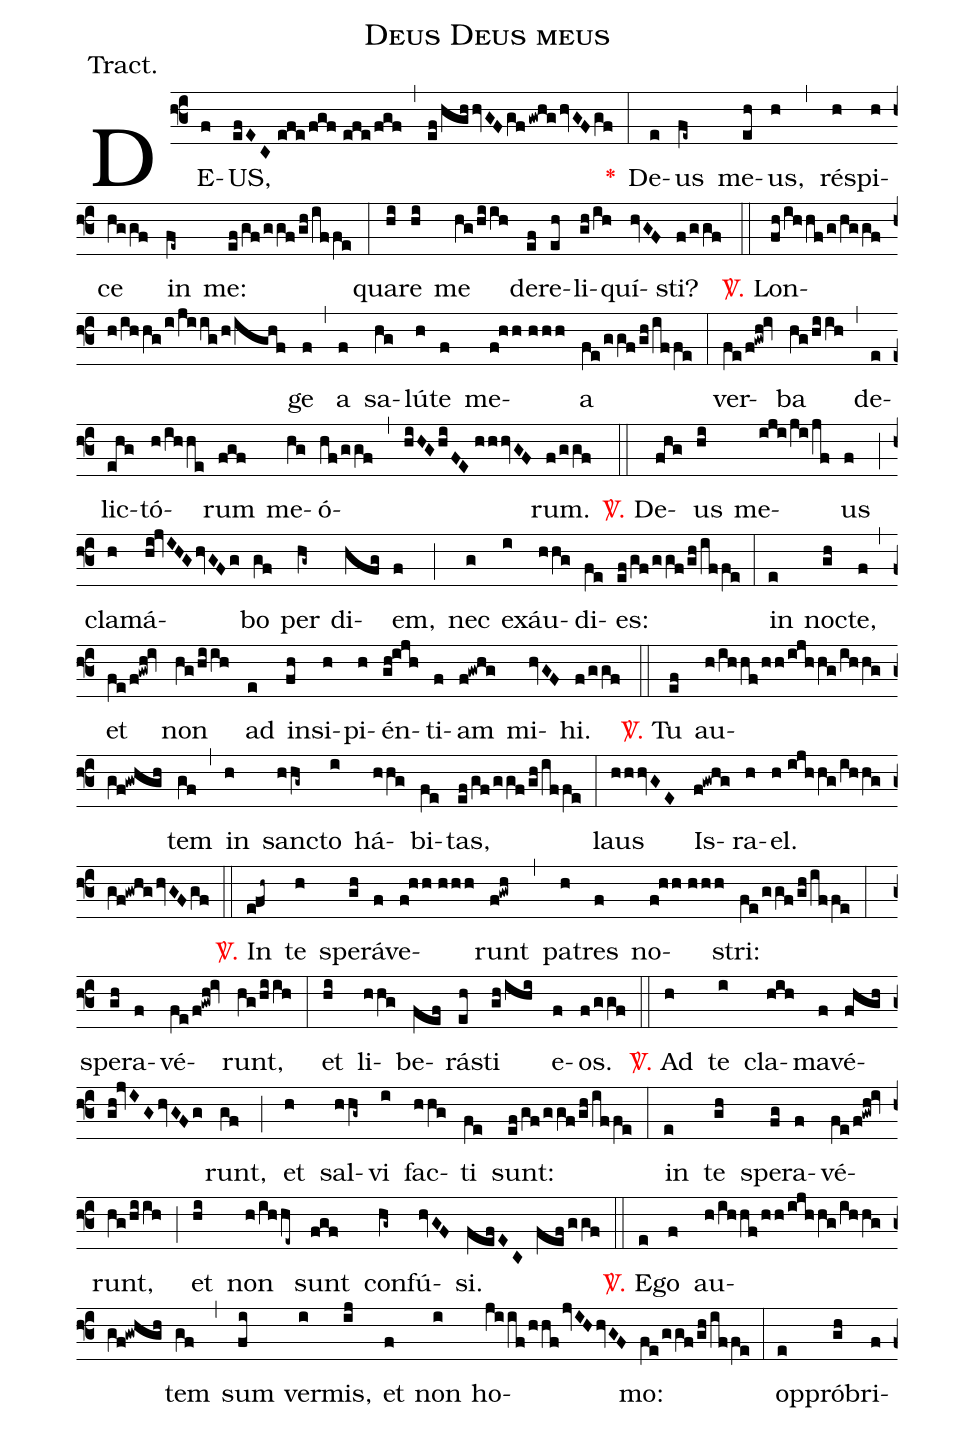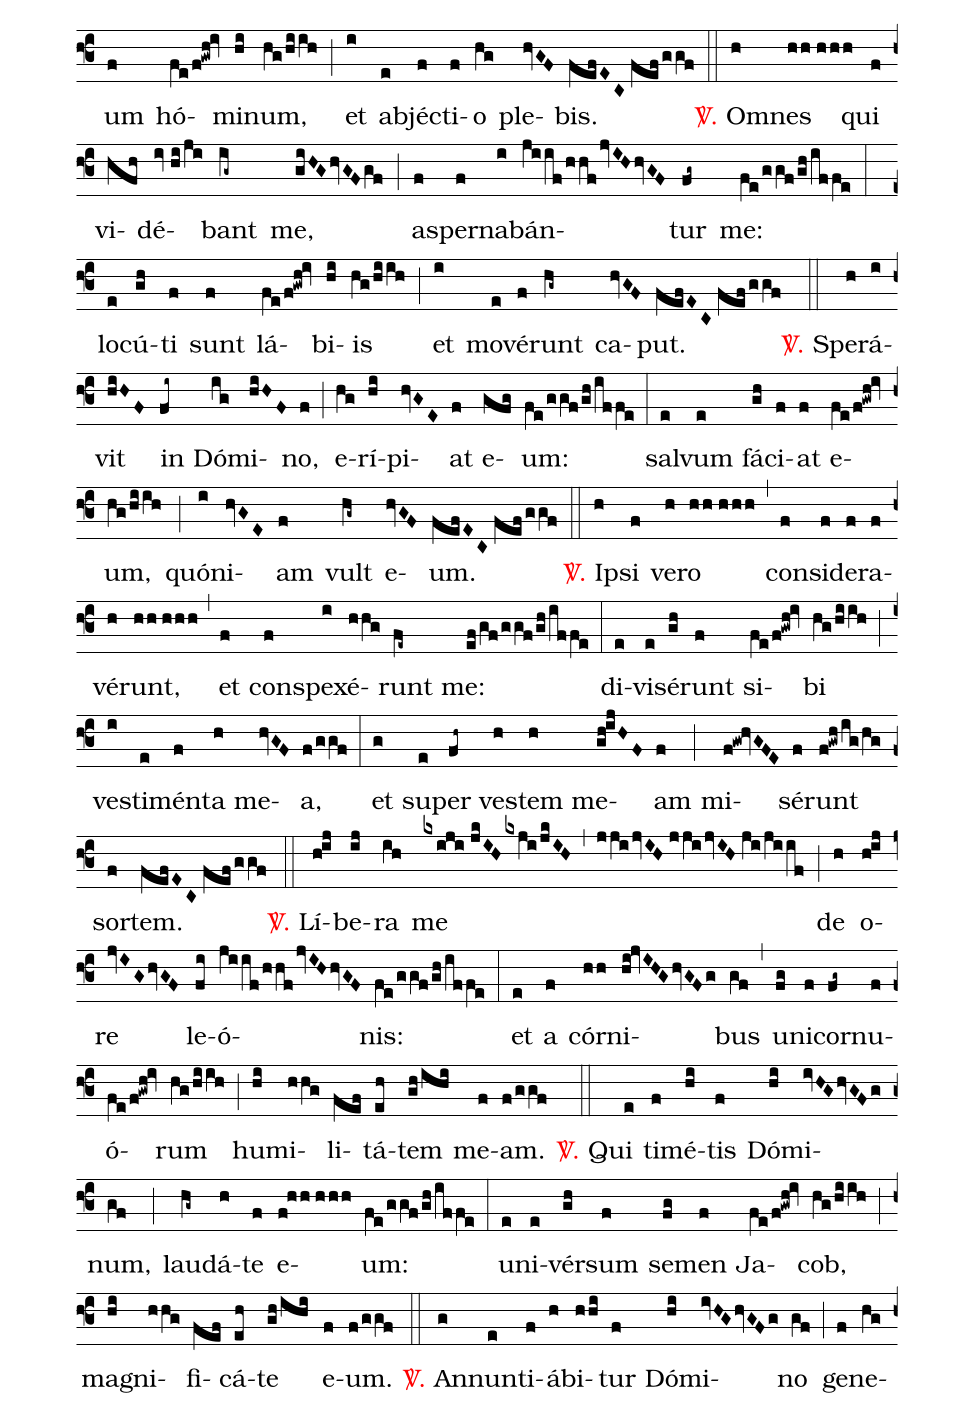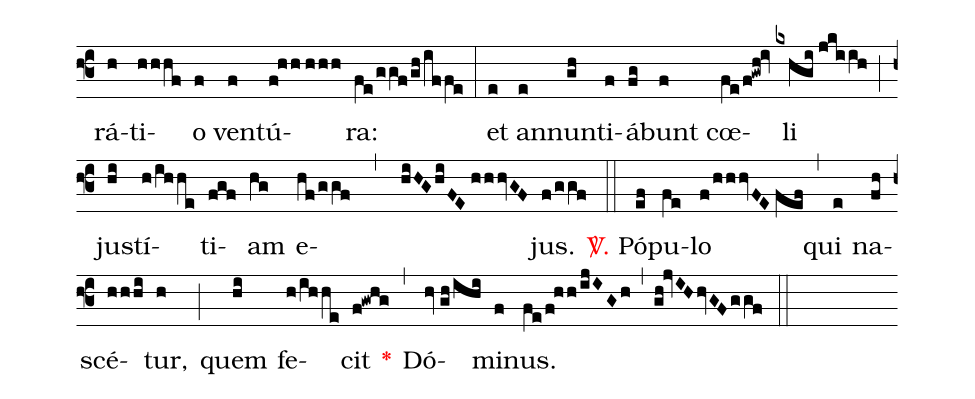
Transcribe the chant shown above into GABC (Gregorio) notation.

name:Deus Deus meus;
annotation:Tract.;
mode:II.;
office-part:Tract;
%%
(f3) DE(f)US,(efEC//efe/fgf//efe/fgf) (,) (ef/hghhvGFgfgwhghvGFgf) <v>\red{*}</v>(:) De(e)us(fe~) me(eh)us,(h) (,) ré(h)spi(h)ce(hggf) in(fe~) me:(ef/gf/ggf/gh/iffe) (:) qua(hi)re(hi) me(hg/hiih) de(ef)re(eh)li(gh/ih)quí(hvGF)sti?(f/ggf) (::) <v>\red{\Vbar.}</v> Lon(fh/ihhf/g/hggf/h/ihhg/i/jiig/h/ighf)ge(f) (,) a(f) sa(hg)lú(h)te(f) me(f!hh//hhh)a(fe/ggf/gh/iffe) (:) ver(fe/f!gwh!iv)ba(hg/hiih) (,) de(e)lic(ehg)tó(h/ihhe)rum(fgf) me(hg)ó(hf/ggf,hiHGhiFE//hhhvGF)rum.(f/ggf) (::) <v>\red{\Vbar.}</v> De(fhg)us(hi) me(iji/ji/jf)us(f) (;) cla(h)má(hi!jvIHGhvGFg)bo(gf) per(hg~) di(hfg)em,(f) (;) nec(g) ex(i)áu(hhg)di(fe)es:(ef/gf/ggf/gh/iffe) (:) in(e) noc(gh)te,(f) (,) et(fe/f!gwh!iv) non(hg/hiih) ad(e) in(fh)si(h)pi(h)én(gh!ijh)ti(f)am(f!gwhg) mi(hvGF)hi.(f/ggf) (::) <v>\red{\Vbar.}</v> Tu(ef) au(h/ihhf/hh/ijhhg/ihhggf!gwhgh)tem(gf) (,) in(h) sanc(hhg~)to(i) há(hhg)bi(fe)tas,(ef/gf/ggf/gh/iffe) (:) laus(hhhvGE) Is(f!gwhg)ra(h)el.(h//ijhhg/ihhggf!gwhghvGFgf) (::) <v>\red{\Vbar.}</v> In(e!fh~) te(h) spe(gh)rá(f)ve(f!hh//hhh)runt(f!gwh) (,) pa(h)tres(f) no(f!hh//hhh)stri:(fe/ggf/gh/iffe) (:) spe(gh)ra(f)vé(fe/f!gwh!iv)runt,(hg/hiih) (:) et(hi) li(hhg)be(fef)rá(eh)sti(gh/ihi) e(f)os.(f/ggf) (::) <v>\red{\Vbar.}</v> Ad(h) te(i) cla(hih)ma(f)vé(fhgh//gh!jvIGhvGFg)runt,(gf) (;) et(h) sal(hhg~)vi(i) fac(hhg)ti(fe) sunt:(ef/gf/ggf/gh/iffe) (:) in(e) te(gh) spe(fg)ra(f)vé(fe/f!gwh!iv)runt,(hg/hiih) (;) et(hi) non(h/ihhe~) sunt(fgf) con(hg~)fú(hvGF)si.(fefEC fef/ggf) (::) <v>\red{\Vbar.}</v> E(e)go(f) au(h/ihhf/hh/ijhhg/ihhggf!gwhgh)tem(gf) (,) sum(fi) ver(i)mis,(ij) et(f) non(i) ho(jiif/hhf/jvIHhvGF)mo:(fe/ggf/gh/iffe) (:) op(e)pró(gh)bri(f)um(f) hó(fe/f!gwh!iv)mi(hi)num,(hg/hiih) (;) et(i) ab(e)jéc(f)ti(f)o(hg) ple(hvGF)bis.(fefEC//fef/ggf) (::) <v>\red{\Vbar.}</v> Om(h)nes(hh//hhh) qui(f) vi(hfh)dé(iv//hi/ji)bant(ig~) me,(giHGhvGFgf) (;) as(f)per(f)na(i)bán(jiif/hhf/jvIHhvGF)tur(fg~) me:(fe/ggf/gh/iffe) (:) lo(e)cú(gh)ti(f) sunt(f) lá(fe/f!gwh!iv)bi(hi)is(hg/hiih) (;) et(i) mo(e)vé(f)runt(hg~) ca(hvGF)put.(fefEC//fef/ggf) (::) <v>\red{\Vbar.}</v> Spe(h)rá(i)vit(hiHF) in(fi~) Dó(ig)mi(hiHF)no,(f) (;) e(hg)rí(hi)pi(hvGE)at(f) e(gfg)um:(fe/ggf/gh/iffe) (:) sal(e)vum(e) fá(gh)ci(f)at(f) e(fe/f!gwh!iv)um,(hg/hiih) (;) quó(i)ni(hvGE)am(f) vult(hg~) e(hvGF)um.(fefEC//fef/ggf) (::) <v>\red{\Vbar.}</v>  Ip(h)si(f) ve(h)ro(hh//hhh) (,) con(f)si(f)de(f)ra(f)vé(h)runt,(hh//hhh) (,) et(f) con(f)spe(i)xé(hhg)runt(fe~) me:(ef/gf/ggf/gh/iffe) (:) di(e)vi(e)sé(gh)runt(f) si(fe/f!gwh!iv)bi(hg/hiih) (;) ves(i)ti(e)mén(f)ta(h) me(hvGF)a,(f/ggf) (:) et(g) su(e)per(fh~) ves(h)tem(h) me(gh!ijHF)am(f) (;) mi(f!gw!hvGFE)sé(f)runt(f!gwh/ig/hg) sor(f)tem.(fefEC//fef/ggf) (::) <v>\red{\Vbar.}</v> Lí(h!ij)be(ij)ra(ih) me(kxiji//jkIHkxji/jkIH) (,) (jji/jvIH//jji/jvIH//ji/jiif) (;) de(h) o(h!ij)re(jvIGhvGF) le(fi)ó(jiif/hhf/jvIHhvGF)nis:(fe/ggf/gh/iffe) (:) et(e) a(f) cór(hh)ni(hi!jvIHGhvGFg)bus(gf) (,) u(fg)ni(f)cor(fg~)nu(f)ó(fe/f!gwh!iv)rum(hg/hiih) (;) hu(hi)mi(hhg)li(fef)tá(eh)tem(gh/ihi) me(f)am.(f/ggf) (::) <v>\red{\Vbar.}</v> Qui(e) ti(f)mé(hi)tis(f) Dó(hi)mi(ivHGhvGFg)num,(gf) (;) lau(hg~)dá(h)te(f) e(f!hh//hhh)um:(fe/ggf/gh/iffe) (:) u(e)ni(e)vér(gh)sum(f) se(fg)men(f) Ja(fe/f!gwh!iv)cob,(hg/hiih) (;) ma(hi)gni(hhg)fi(fef)cá(eh)te(gh/ihi) e(f)um.(f/ggf) (::) <v>\red{\Vbar.}</v> An(g)nun(e)ti(f)á(h)bi(hhi)tur(f) Dó(hi)mi(ivHGhvGFg)no(gf) (;) ge(f)ne(hg)rá(h)ti(hhhf)o(f) ven(f)tú(f!hh//hhh)ra:(fe/ggf/gh/iffe) (:) et(e) an(e)nun(gh)ti(f)á(fg)bunt(f) cœ(fe/f!gwh!iv)li(kxhgi//jkiih) (;) jus(hi)tí(h/ihhe)ti(fgf)am(hg) e(hf/ggf , hiHGhiFE//hhhvGF)jus.(f/ggf) (::) <v>\red{\Vbar.}</v> Pó(ef)pu(fe)lo(f/hhhvFE//fef) (,) qui(e) na(fh)scé(hhhi)tur,(h) (;) quem(hi) fe(h/ihhe)cit(f!gwhg) <v>\red{*}</v>(,) Dó(hv//gh/ihi)mi(f)nus.(fe/f!hh/ijIGh) (,) (gh!jvIHhvGFggf) (::)
